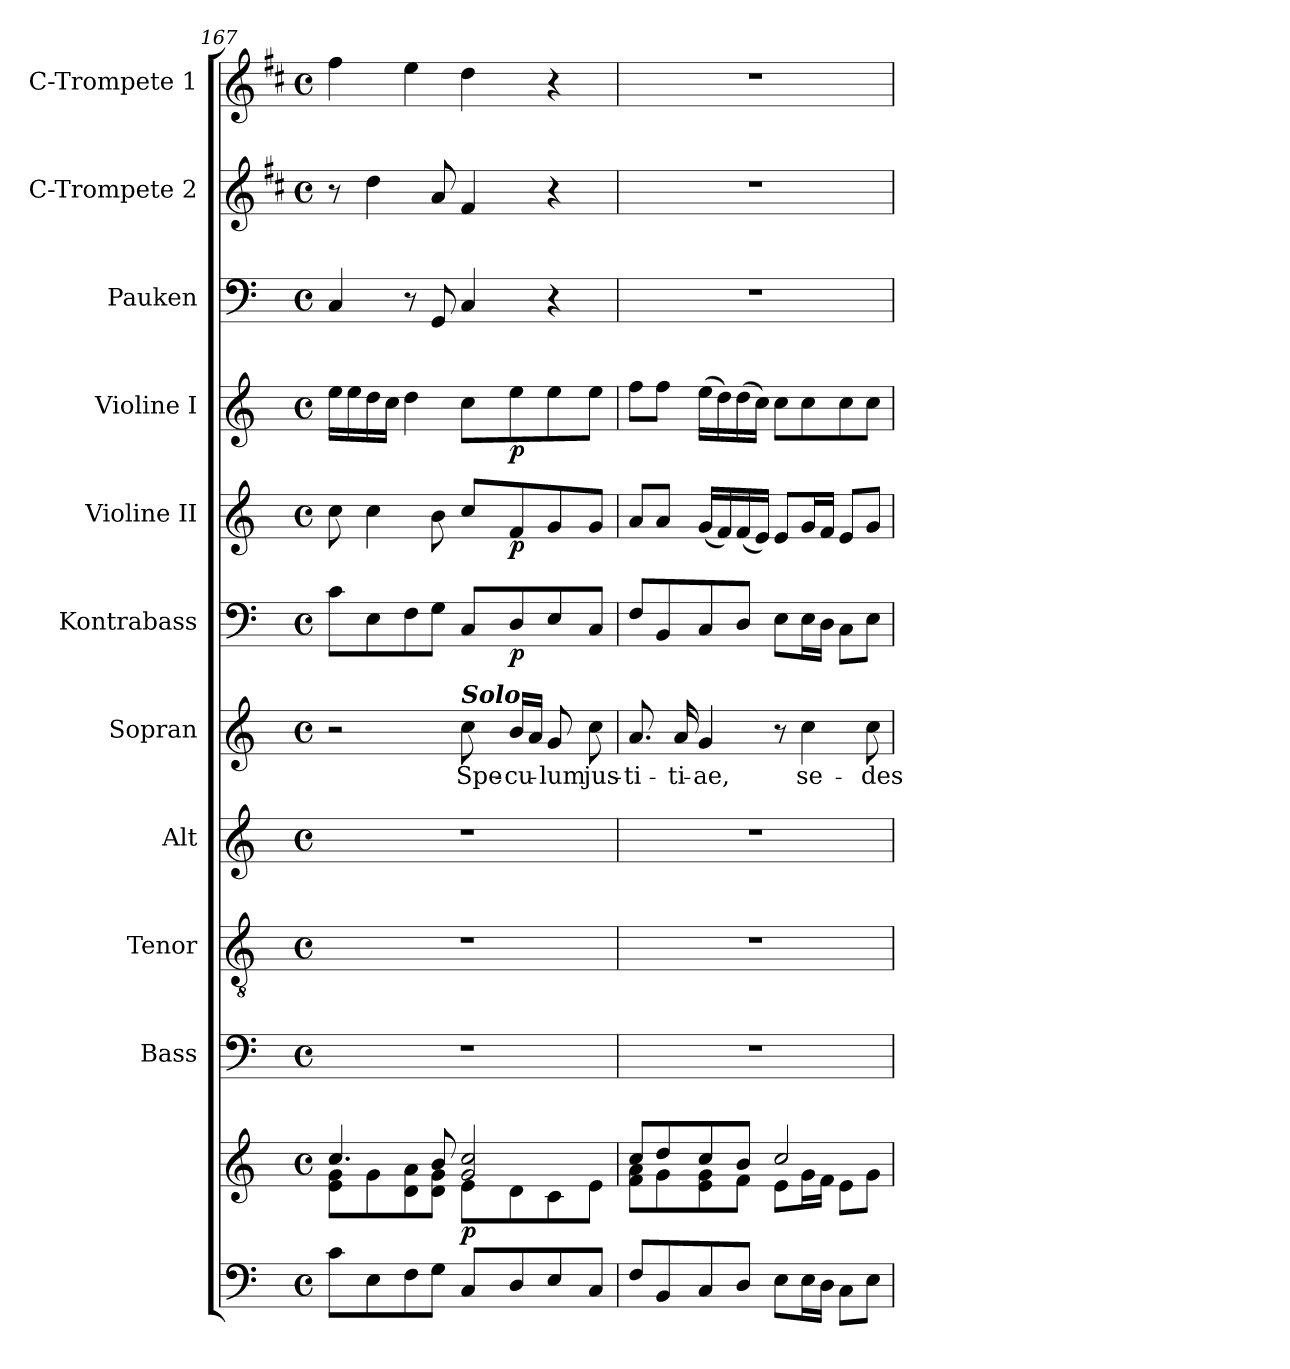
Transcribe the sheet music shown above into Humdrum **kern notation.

**kern	**kern	**dynam	**kern	**kern	**kern	**kern	**text	**kern	**dynam	**kern	**dynam	**kern	**dynam	**kern	**kern	**kern
*part11	*part11	*part11	*part10	*part9	*part8	*part7	*part7	*part6	*part6	*part5	*part5	*part4	*part4	*part3	*part2	*part1
*staff12	*staff11	*staff11/12	*staff10	*staff9	*staff8	*staff7	*staff7	*staff6	*staff6	*staff5	*staff5	*staff4	*staff4	*staff3	*staff2	*staff1
*	*	*	*I"Bass	*I"Tenor	*I"Alt	*I"Sopran	*	*I"Kontrabass	*	*I"Violine II	*	*I"Violine I	*	*I"Pauken	*I"C-Trompete 2	*I"C-Trompete 1
*	*	*	*I'B.	*I'T.	*I'A.	*I'S.	*	*I'Kb.	*	*I'Vl. II	*	*I'Vl. I	*	*I'Pk.	*I'C Trp. 2	*I'C Trp. 1
*clefF4	*clefG2	*	*clefF4	*clefGv2	*clefG2	*clefG2	*	*clefF4	*	*clefG2	*	*clefG2	*	*clefF4	*clefG2	*clefG2
*	*	*	*	*	*	*	*	*ITrd7c12	*	*	*	*	*	*	*ITrd1c2	*ITrd1c2
*k[]	*k[]	*	*k[]	*k[]	*k[]	*k[]	*	*k[]	*	*k[]	*	*k[]	*	*k[]	*k[]	*k[]
*C:	*C:	*	*C:	*C:	*C:	*C:	*	*C:	*	*C:	*	*C:	*	*C:	*C:	*C:
*M4/4	*M4/4	*	*M4/4	*M4/4	*M4/4	*M4/4	*	*M4/4	*	*M4/4	*	*M4/4	*	*M4/4	*M4/4	*M4/4
*met(c)	*met(c)	*	*met(c)	*met(c)	*met(c)	*met(c)	*	*met(c)	*	*met(c)	*	*met(c)	*	*met(c)	*met(c)	*met(c)
=167	=167	=167	=167	=167	=167	=167	=167	=167	=167	=167	=167	=167	=167	=167	=167	=167
*	*^	*	*	*	*	*	*	*	*	*	*	*	*	*	*	*
8c\L	4.cc/	8e\ 8g\L	.	1r	1r	1r	2r	.	8C\L	.	8cc\	.	16ee\LL	.	4C/	8r	4ee\
.	.	.	.	.	.	.	.	.	.	.	.	.	16ee\	.	.	.	.
8E\	.	8g\	.	.	.	.	.	.	8EE\	.	4cc\	.	16dd\	.	.	4cc\	.
.	.	.	.	.	.	.	.	.	.	.	.	.	16cc\JJ	.	.	.	.
8F\	.	8d\ 8a\	.	.	.	.	.	.	8FF\	.	.	.	4dd\	.	8r	.	4dd\
8G\J	8b/	8d\ 8g\J	.	.	.	.	.	.	8GG\J	.	8b\	.	.	.	8GG/	8g/	.
!	!	!	!	!	!	!	!LO:TX:a:Bi:t=Solo	!	!	!	!	!	!	!	!	!	!
!	!	!	!LO:DY:b	!	!	!	!	!LO:LY:b	!	!	!	!	!	!	!	!	!
8C/L	2g/ 2cc/	8e\L	p	.	.	.	8cc\	Spe-	8CC/L	.	8cc/L	.	8cc\L	.	4C/	4e/	4cc\
!	!	!	!	!	!	!	!	!LO:LY:b	!	!LO:DY:b	!	!LO:DY:b	!	!LO:DY:b	!	!	!
8D/	.	8d\	.	.	.	.	16b/LL	-cu-	8DD/	p	8f/	p	8ee\	p	.	.	.
.	.	.	.	.	.	.	16a/JJ	.	.	.	.	.	.	.	.	.	.
!	!	!	!	!	!	!	!	!LO:LY:b	!	!	!	!	!	!	!	!	!
8E/	.	8c\	.	.	.	.	8g/	-lum	8EE/	.	8g/	.	8ee\	.	4r	4r	4r
!	!	!	!	!	!	!	!	!LO:LY:b	!	!	!	!	!	!	!	!	!
8C/J	.	8e\J	.	.	.	.	8cc\	jus-	8CC/J	.	8g/J	.	8ee\J	.	.	.	.
=168	=168	=168	=168	=168	=168	=168	=168	=168	=168	=168	=168	=168	=168	=168	=168	=168	=168
!	!	!	!	!	!	!	!	!LO:LY:b	!	!	!	!	!	!	!	!	!
8F/L	8cc/L	8f\ 8a\L	.	1r	1r	1r	8.a/	-ti-	8FF/L	.	8a/L	.	8ff\L	.	1r	1r	1r
8BB/	8dd/	8g\	.	.	.	.	.	.	8BBB/	.	8a/J	.	8ff\J	.	.	.	.
!	!	!	!	!	!	!	!	!LO:LY:b	!	!	!	!	!	!	!	!	!
.	.	.	.	.	.	.	16a/	-ti-	.	.	.	.	.	.	.	.	.
!	!	!	!	!	!	!	!	!LO:LY:b	!	!	!	!	!	!	!	!	!
8C/	8cc/	8e\ 8g\	.	.	.	.	4g/	-ae,	8CC/	.	(<16g/LL	.	(>16ee\LL	.	.	.	.
.	.	.	.	.	.	.	.	.	.	.	16f/)	.	16dd\)	.	.	.	.
8D/J	8b/J	8f\J	.	.	.	.	.	.	8DD/J	.	(<16f/	.	(>16dd\	.	.	.	.
.	.	.	.	.	.	.	.	.	.	.	16e/JJ)	.	16cc\JJ)	.	.	.	.
8E\L	2cc/	8e\L	.	.	.	.	8r	.	8EE\L	.	8e/L	.	8cc\L	.	.	.	.
!	!	!	!	!	!	!	!	!LO:LY:b	!	!	!	!	!	!	!	!	!
16E\L	.	16g\L	.	.	.	.	4cc\	se-	16EE\L	.	16g/L	.	8cc\	.	.	.	.
16D\JJ	.	16f\JJ	.	.	.	.	.	.	16DD\JJ	.	16f/JJ	.	.	.	.	.	.
8C\L	.	8e\L	.	.	.	.	.	.	8CC\L	.	8e/L	.	8cc\	.	.	.	.
!	!	!	!	!	!	!	!	!LO:LY:b	!	!	!	!	!	!	!	!	!
8E\J	.	8g\J	.	.	.	.	8cc\	-des	8EE\J	.	8g/J	.	8cc\J	.	.	.	.
*	*v	*v	*	*	*	*	*	*	*	*	*	*	*	*	*	*	*
=	=	=	=	=	=	=	=	=	=	=	=	=	=	=	=	=
*-	*-	*-	*-	*-	*-	*-	*-	*-	*-	*-	*-	*-	*-	*-	*-	*-
